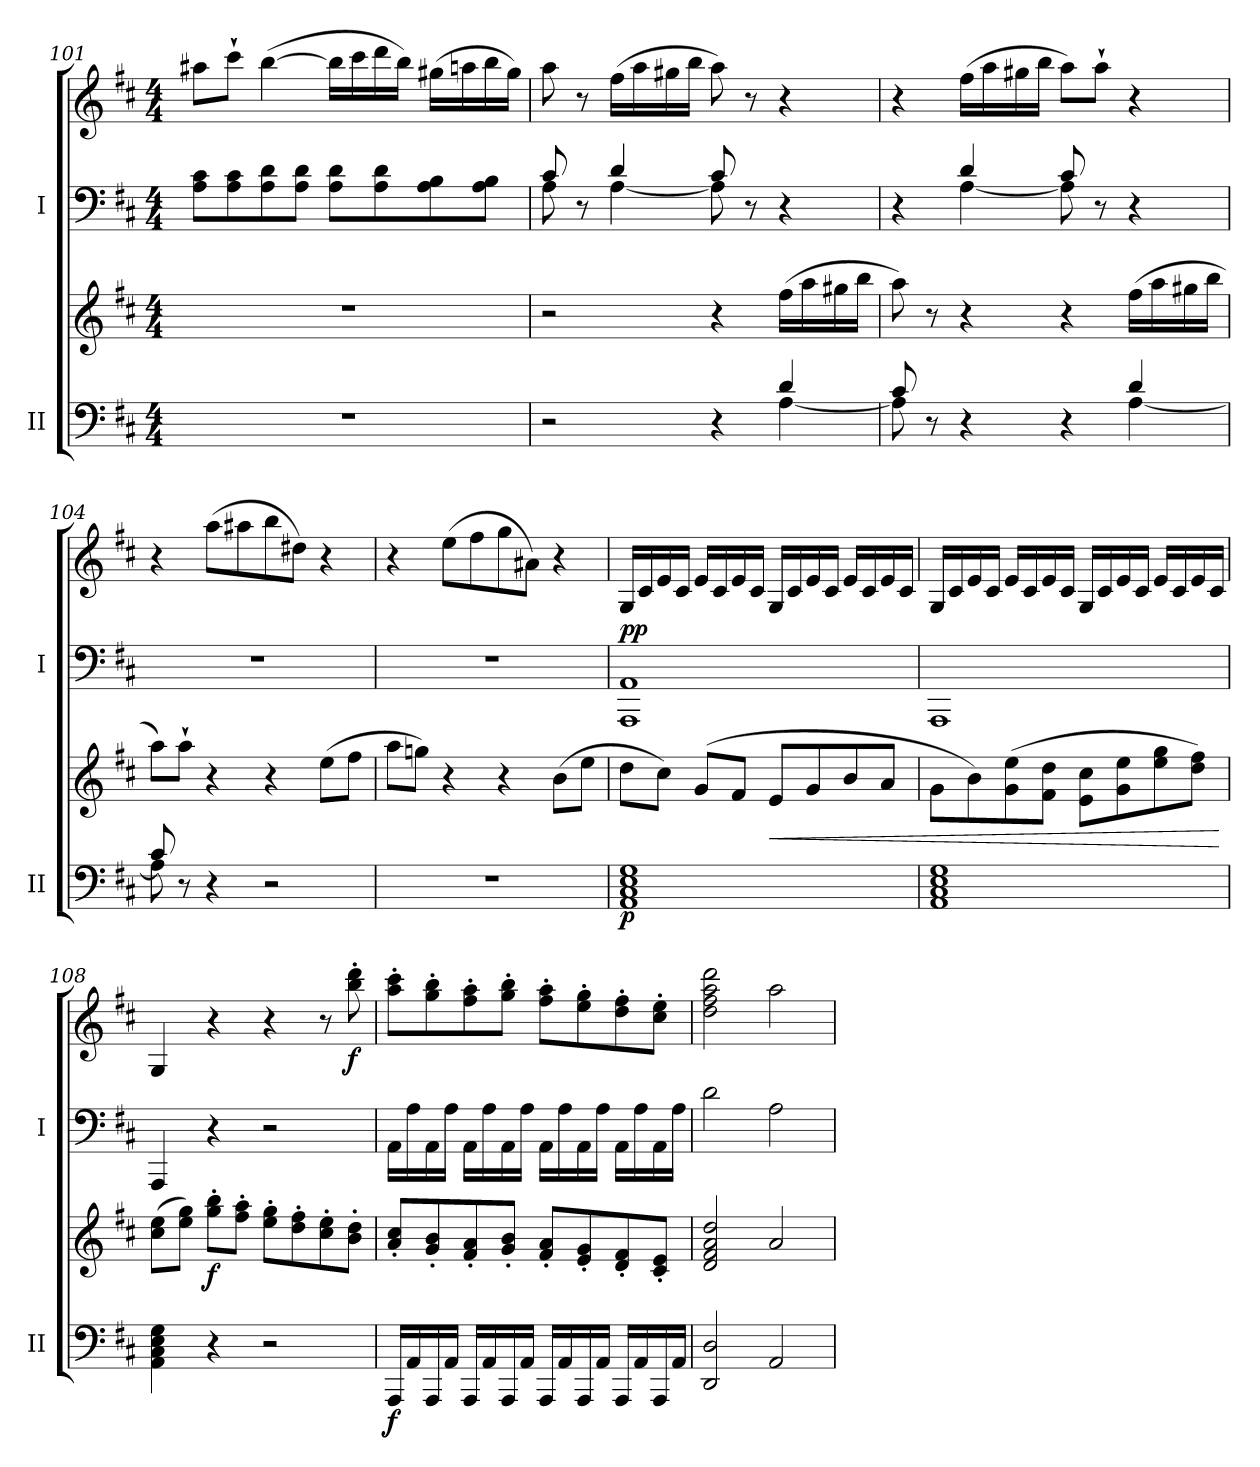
**kern	**kern	**dynam	**kern	**kern	**dynam
*part2	*part2	*part2	*part1	*part1	*part1
*staff4	*staff3	*staff3/4	*staff2	*staff1	*staff1/2
*I"II	*	*	*I"I	*	*
*I'II	*	*	*I'I	*	*
!!LO:LB:g=z
*clefF4	*clefG2	*	*clefF4	*clefG2	*
*k[f#c#]	*k[f#c#]	*	*k[f#c#]	*k[f#c#]	*
*M4/4	*M4/4	*	*M4/4	*M4/4	*
=101	=101	=101	=101	=101	=101
1r	1r	.	8A\ 8c#\L	8aa#X\L	.
.	.	.	8A\ 8c#\	8ccc#`\J	.
.	.	.	8A\ 8d\	(>[4bb\	.
.	.	.	8A\ 8d\J	.	.
.	.	.	8A\ 8d\L	16bb\LL]	.
.	.	.	.	16ccc#\	.
.	.	.	8A\ 8d\	16ddd\	.
.	.	.	.	16bb\JJ)	.
.	.	.	8A\ 8B\	(>16gg#X\LL	.
.	.	.	.	16aan\	.
.	.	.	8A\ 8B\J	16bb\	.
.	.	.	.	16gg#\JJ)	.
=102	=102	=102	=102	=102	=102
*^	*	*	*^	*	*
2r	2ryy	2r	.	8c#/	8A\	8aa\	.
.	.	.	.	8r	8ryy	8r	.
.	.	.	.	4d/	[4A\	(>16ff#\LL	.
.	.	.	.	.	.	16aa\	.
.	.	.	.	.	.	16gg#X\	.
.	.	.	.	.	.	16bb\JJ	.
4r	4ryy	4r	.	8c#/	8A\]	8aa\)	.
.	.	.	.	8r	8ryy	8r	.
4d/	[4A\	(>16ff#\LL	.	4r	4ryy	4r	.
.	.	16aa\	.	.	.	.	.
.	.	16gg#X\	.	.	.	.	.
.	.	16bb\JJ	.	.	.	.	.
!!LO:LB:g=z
=103	=103	=103	=103	=103	=103	=103	=103
8c#/	8A\]	8aa\)	.	4r	4ryy	4r	.
8r	8ryy	8r	.	.	.	.	.
4r	4ryy	4r	.	4d/	[4A\	(>16ff#\LL	.
.	.	.	.	.	.	16aa\	.
.	.	.	.	.	.	16gg#X\	.
.	.	.	.	.	.	16bb\JJ	.
4r	4ryy	4r	.	8c#/	8A\]	8aa\L)	.
.	.	.	.	8r	8ryy	8aa`\J	.
4d/	[4A\	(>16ff#\LL	.	4r	4ryy	4r	.
.	.	16aa\	.	.	.	.	.
.	.	16gg#X\	.	.	.	.	.
.	.	16bb\JJ	.	.	.	.	.
*	*	*	*	*v	*v	*	*
=104	=104	=104	=104	=104	=104	=104
8c#/	8A\]	8aa\L)	.	1r	4r	.
8r	8ryy	8aa`\J	.	.	.	.
4r	4ryy	4r	.	.	(>8aa\L	.
.	.	.	.	.	8aa#X\	.
2r	2ryy	4r	.	.	8bb\	.
.	.	.	.	.	8dd#X\J)	.
.	.	(>8ee\L	.	.	4r	.
.	.	8ff#\J	.	.	.	.
*v	*v	*	*	*	*	*
=105	=105	=105	=105	=105	=105
1r	8aa\L	.	1r	4r	.
.	8ggn\J)	.	.	.	.
.	4r	.	.	(>8ee\L	.
.	.	.	.	8ff#\	.
.	4r	.	.	8gg\	.
.	.	.	.	8a#X\J)	.
.	(>8b\L	.	.	4r	.
.	8ee\J	.	.	.	.
!!LO:PB:g=z
=106	=106	=106	=106	=106	=106
!	!	!LO:DY:b=2	!	!	!LO:DY:a=2
1AA 1C# 1E 1G	8dd\L	p	1AAA 1AA	16G/LL	pp
.	.	.	.	16c#/	.
.	8cc#\J)	.	.	16e/	.
.	.	.	.	16c#/JJ	.
.	(>8g/L	.	.	16e/LL	.
.	.	.	.	16c#/	.
.	8f#/J	.	.	16e/	.
.	.	.	.	16c#/JJ	.
!	!	!LO:HP:b	!	!	!
.	8e/L	<	.	16G/LL	.
.	.	.	.	16c#/	.
.	8g/	.	.	16e/	.
.	.	.	.	16c#/JJ	.
.	8b/	.	.	16e/LL	.
.	.	.	.	16c#/	.
.	8a/J	.	.	16e/	.
.	.	.	.	16c#/JJ	.
=107	=107	=107	=107	=107	=107
1AA 1C# 1E 1G	8g\L	.	1AAA	16G/LL	.
.	.	.	.	16c#/	.
.	8b\)	.	.	16e/	.
.	.	.	.	16c#/JJ	.
.	(>8g\ 8ee\	.	.	16e/LL	.
.	.	.	.	16c#/	.
.	8f#\ 8dd\J	.	.	16e/	.
.	.	.	.	16c#/JJ	.
.	8e\ 8cc#\L	.	.	16G/LL	.
.	.	.	.	16c#/	.
.	8g\ 8ee\	.	.	16e/	.
.	.	.	.	16c#/JJ	.
.	8ee\ 8gg\	.	.	16e/LL	.
.	.	.	.	16c#/	.
.	8dd\ 8ff#\J)	.	.	16e/	.
.	.	.	.	16c#/JJ	.
.	.	[	.	.	.
=108	=108	=108	=108	=108	=108
4AA\ 4C#\ 4E\ 4G\	(>8cc#\ 8ee\L	.	4AAA/	4G/	.
.	8ee\ 8gg\J)	.	.	.	.
!	!	!LO:DY:b	!	!	!
4r	8gg\' 8bb\'L	f	4r	4r	.
.	8ff#\' 8aa\'J	.	.	.	.
2r	8ee\' 8gg\'L	.	2r	4r	.
.	8dd\' 8ff#\'	.	.	.	.
.	8cc#\' 8ee\'	.	.	8r	.
!	!	!	!	!	!LO:DY:b
.	8b\' 8dd\'J	.	.	8bb\' 8ddd\'	f
!!LO:LB:g=z
=109	=109	=109	=109	=109	=109
!	!	!LO:DY:b=2	!	!	!
16AAA/LL	8a/' 8cc#/'L	f	16AA\LL	8aa\' 8ccc#\'L	.
16AA/	.	.	16A\	.	.
16AAA/	8g/' 8b/'	.	16AA\	8gg\' 8bb\'	.
16AA/JJ	.	.	16A\JJ	.	.
16AAA/LL	8f#/' 8a/'	.	16AA\LL	8ff#\' 8aa\'	.
16AA/	.	.	16A\	.	.
16AAA/	8g/' 8b/'J	.	16AA\	8gg\' 8bb\'J	.
16AA/JJ	.	.	16A\JJ	.	.
16AAA/LL	8f#/' 8a/'L	.	16AA\LL	8ff#\' 8aa\'L	.
16AA/	.	.	16A\	.	.
16AAA/	8e/' 8g/'	.	16AA\	8ee\' 8gg\'	.
16AA/JJ	.	.	16A\JJ	.	.
16AAA/LL	8d/' 8f#/'	.	16AA\LL	8dd\' 8ff#\'	.
16AA/	.	.	16A\	.	.
16AAA/	8c#/' 8e/'J	.	16AA\	8cc#\' 8ee\'J	.
16AA/JJ	.	.	16A\JJ	.	.
=110	=110	=110	=110	=110	=110
2DD/ 2D/	2d/ 2f#/ 2a/ 2dd/	.	2d\	2dd\ 2ff#\ 2aa\ 2ddd\	.
2AA/	2a/	.	2A\	2aa\	.
=	=	=	=	=	=
*-	*-	*-	*-	*-	*-
